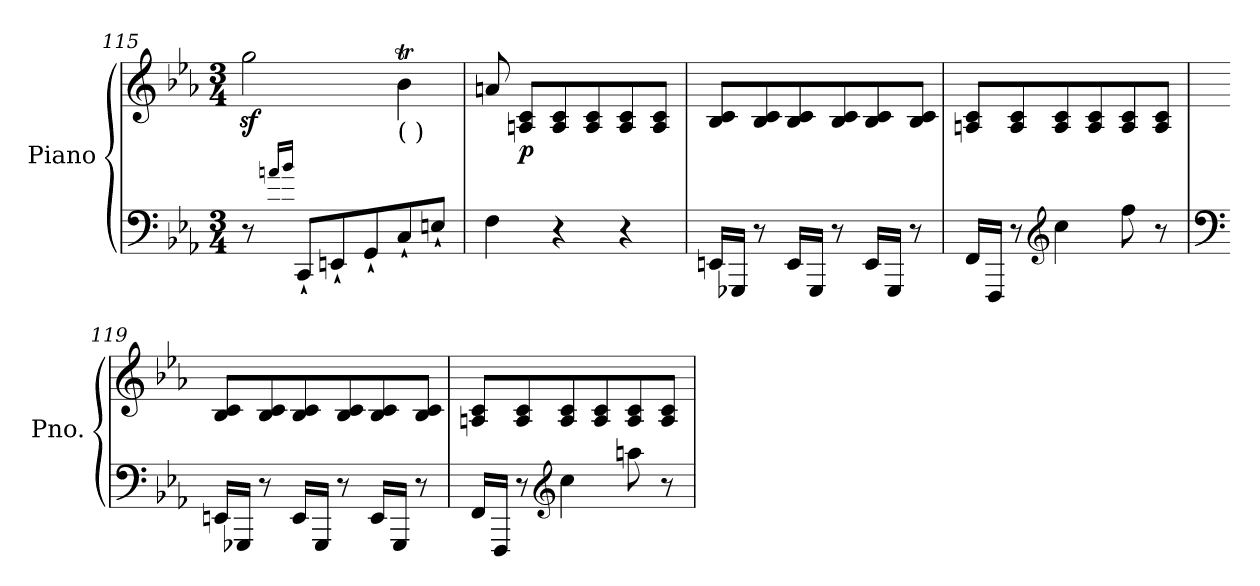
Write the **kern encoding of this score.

**kern	**kern	**dynam
*part1	*part1	*part1
*staff2	*staff1	*staff1/2
*I"Piano	*	*
*I'Pno.	*	*
!!LO:LB:g=z
*clefF4	*clefG2	*
*k[b-e-a-]	*k[b-e-a-]	*
*M3/4	*M3/4	*
=115	=115	=115
8r	2ggz<\	.
16qan/LL	.	.
16qb-/JJ	.	.
8CC`/L	.	.
8EEn`/	.	.
8GG`/	.	.
!	!LO:TX:b:t=(     )	!
8C`/	4b-T\	.
8En`/J	.	.
=116	=116	=116
4F\	8an/	.
!	!	!LO:DY:b
.	8An/ 8c/L	p
4r	8A/ 8c/	.
.	8A/ 8c/	.
4r	8A/ 8c/	.
.	8A/ 8c/J	.
=117	=117	=117
16EEn/LL	8B-/ 8c/L	.
16GGG-X/JJ	.	.
8r	8B-/ 8c/	.
16EE/LL	8B-/ 8c/	.
16GGG-/JJ	.	.
8r	8B-/ 8c/	.
16EE/LL	8B-/ 8c/	.
16GGG-/JJ	.	.
8r	8B-/ 8c/J	.
=118	=118	=118
16FF/LL	8An/ 8c/L	.
16FFF/JJ	.	.
8r	8A/ 8c/	.
*clefG2	*	*
4cc\	8A/ 8c/	.
.	8A/ 8c/	.
8ff\	8A/ 8c/	.
8r	8A/ 8c/J	.
!!LO:LB:g=z
=119	=119	=119
*clefF4	*	*
16EEn/LL	8B-/ 8c/L	.
16GGG-X/JJ	.	.
8r	8B-/ 8c/	.
16EE/LL	8B-/ 8c/	.
16GGG-/JJ	.	.
8r	8B-/ 8c/	.
16EE/LL	8B-/ 8c/	.
16GGG-/JJ	.	.
8r	8B-/ 8c/J	.
=120	=120	=120
16FF/LL	8An/ 8c/L	.
16FFF/JJ	.	.
8r	8A/ 8c/	.
*clefG2	*	*
4cc\	8A/ 8c/	.
.	8A/ 8c/	.
8aan\	8A/ 8c/	.
8r	8A/ 8c/J	.
=	=	=
*-	*-	*-
